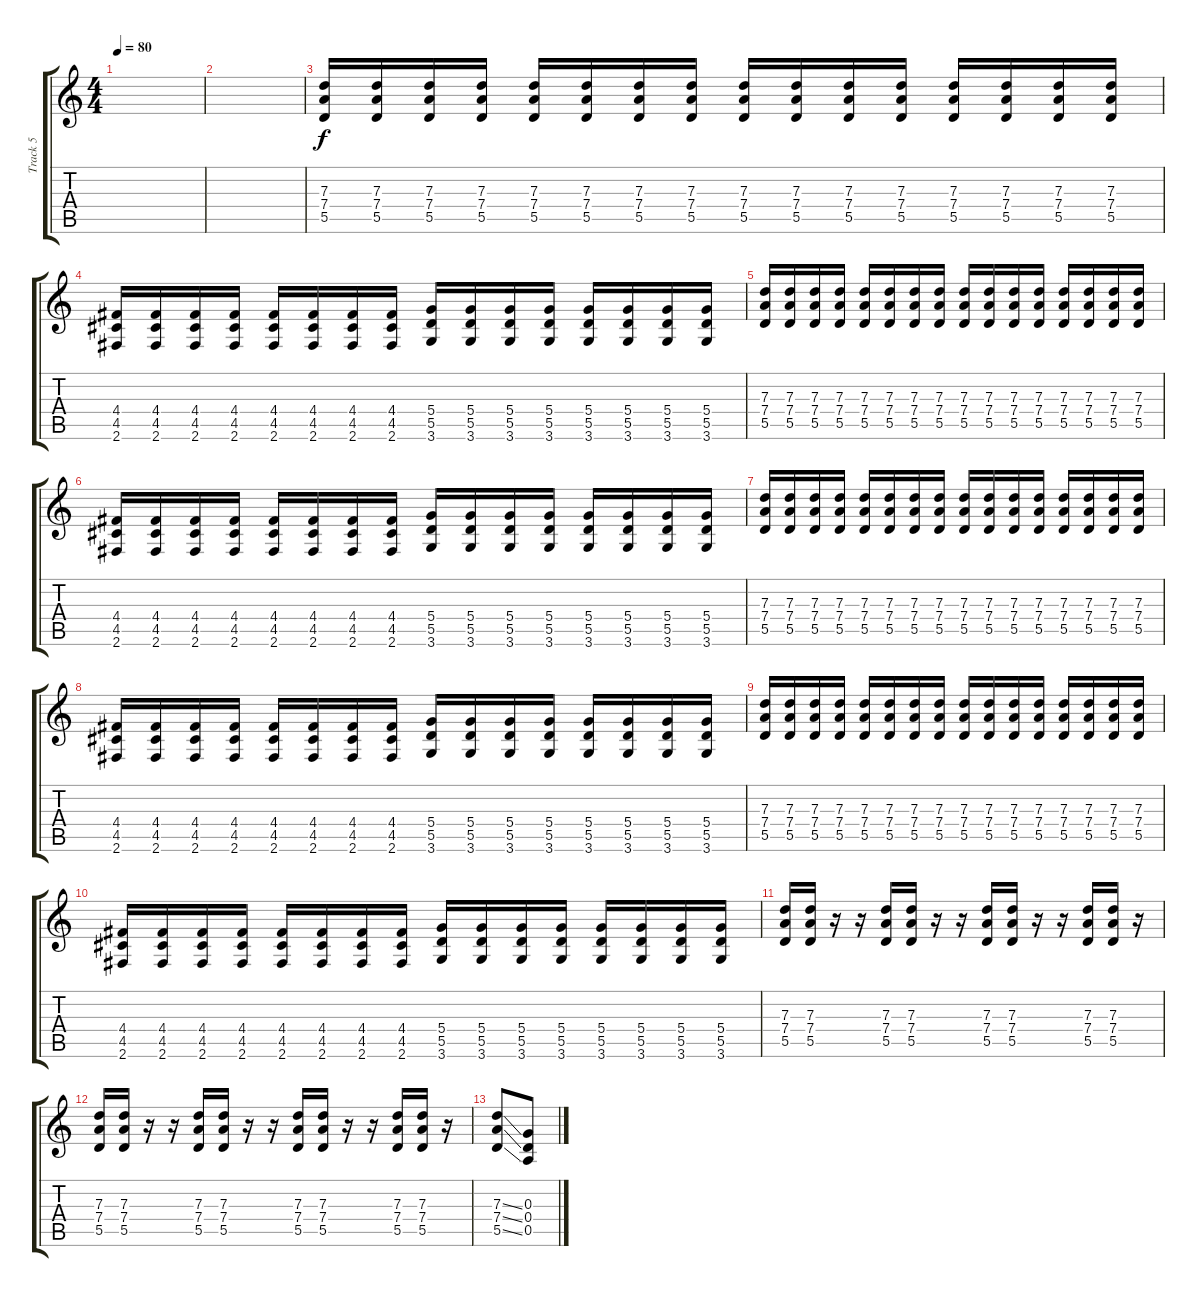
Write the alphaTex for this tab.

\track ("Track 5" "Track 5") {instrument overdrivenguitar}
\staff {score tabs}
\tuning (E4 B3 G3 D3 A2 E2) {hide}
\ts (4 4)
\tempo 80
\clef g2
\ks c
|
|
(7.3 7.4 5.5).16 (7.3 7.4 5.5).16 (7.3 7.4 5.5).16 (7.3 7.4 5.5).16 (7.3 7.4 5.5).16 (7.3 7.4 5.5).16 (7.3 7.4 5.5).16 (7.3 7.4 5.5).16 (7.3 7.4 5.5).16 (7.3 7.4 5.5).16 (7.3 7.4 5.5).16 (7.3 7.4 5.5).16 (7.3 7.4 5.5).16 (7.3 7.4 5.5).16 (7.3 7.4 5.5).16 (7.3 7.4 5.5).16 |
(4.4 4.5 2.6).16 (4.4 4.5 2.6).16 (4.4 4.5 2.6).16 (4.4 4.5 2.6).16 (4.4 4.5 2.6).16 (4.4 4.5 2.6).16 (4.4 4.5 2.6).16 (4.4 4.5 2.6).16 (5.4 5.5 3.6).16 (5.4 5.5 3.6).16 (5.4 5.5 3.6).16 (5.4 5.5 3.6).16 (5.4 5.5 3.6).16 (5.4 5.5 3.6).16 (5.4 5.5 3.6).16 (5.4 5.5 3.6).16 |
(7.3 7.4 5.5).16 (7.3 7.4 5.5).16 (7.3 7.4 5.5).16 (7.3 7.4 5.5).16 (7.3 7.4 5.5).16 (7.3 7.4 5.5).16 (7.3 7.4 5.5).16 (7.3 7.4 5.5).16 (7.3 7.4 5.5).16 (7.3 7.4 5.5).16 (7.3 7.4 5.5).16 (7.3 7.4 5.5).16 (7.3 7.4 5.5).16 (7.3 7.4 5.5).16 (7.3 7.4 5.5).16 (7.3 7.4 5.5).16 |
(4.4 4.5 2.6).16 (4.4 4.5 2.6).16 (4.4 4.5 2.6).16 (4.4 4.5 2.6).16 (4.4 4.5 2.6).16 (4.4 4.5 2.6).16 (4.4 4.5 2.6).16 (4.4 4.5 2.6).16 (5.4 5.5 3.6).16 (5.4 5.5 3.6).16 (5.4 5.5 3.6).16 (5.4 5.5 3.6).16 (5.4 5.5 3.6).16 (5.4 5.5 3.6).16 (5.4 5.5 3.6).16 (5.4 5.5 3.6).16 |
(7.3 7.4 5.5).16 (7.3 7.4 5.5).16 (7.3 7.4 5.5).16 (7.3 7.4 5.5).16 (7.3 7.4 5.5).16 (7.3 7.4 5.5).16 (7.3 7.4 5.5).16 (7.3 7.4 5.5).16 (7.3 7.4 5.5).16 (7.3 7.4 5.5).16 (7.3 7.4 5.5).16 (7.3 7.4 5.5).16 (7.3 7.4 5.5).16 (7.3 7.4 5.5).16 (7.3 7.4 5.5).16 (7.3 7.4 5.5).16 |
(4.4 4.5 2.6).16 (4.4 4.5 2.6).16 (4.4 4.5 2.6).16 (4.4 4.5 2.6).16 (4.4 4.5 2.6).16 (4.4 4.5 2.6).16 (4.4 4.5 2.6).16 (4.4 4.5 2.6).16 (5.4 5.5 3.6).16 (5.4 5.5 3.6).16 (5.4 5.5 3.6).16 (5.4 5.5 3.6).16 (5.4 5.5 3.6).16 (5.4 5.5 3.6).16 (5.4 5.5 3.6).16 (5.4 5.5 3.6).16 |
(7.3 7.4 5.5).16 (7.3 7.4 5.5).16 (7.3 7.4 5.5).16 (7.3 7.4 5.5).16 (7.3 7.4 5.5).16 (7.3 7.4 5.5).16 (7.3 7.4 5.5).16 (7.3 7.4 5.5).16 (7.3 7.4 5.5).16 (7.3 7.4 5.5).16 (7.3 7.4 5.5).16 (7.3 7.4 5.5).16 (7.3 7.4 5.5).16 (7.3 7.4 5.5).16 (7.3 7.4 5.5).16 (7.3 7.4 5.5).16 |
(4.4 4.5 2.6).16 (4.4 4.5 2.6).16 (4.4 4.5 2.6).16 (4.4 4.5 2.6).16 (4.4 4.5 2.6).16 (4.4 4.5 2.6).16 (4.4 4.5 2.6).16 (4.4 4.5 2.6).16 (5.4 5.5 3.6).16 (5.4 5.5 3.6).16 (5.4 5.5 3.6).16 (5.4 5.5 3.6).16 (5.4 5.5 3.6).16 (5.4 5.5 3.6).16 (5.4 5.5 3.6).16 (5.4 5.5 3.6).16 |
(7.3 7.4 5.5).16 (7.3 7.4 5.5).16 r.16 r.16 (7.3 7.4 5.5).16 (7.3 7.4 5.5).16 r.16 r.16 (7.3 7.4 5.5).16 (7.3 7.4 5.5).16 r.16 r.16 (7.3 7.4 5.5).16 (7.3 7.4 5.5).16 r.16 |
(7.3 7.4 5.5).16 (7.3 7.4 5.5).16 r.16 r.16 (7.3 7.4 5.5).16 (7.3 7.4 5.5).16 r.16 r.16 (7.3 7.4 5.5).16 (7.3 7.4 5.5).16 r.16 r.16 (7.3 7.4 5.5).16 (7.3 7.4 5.5).16 r.16 |
(7.3{ss} 7.4{ss} 5.5{ss}).8 (0.3 0.4 0.5).8
